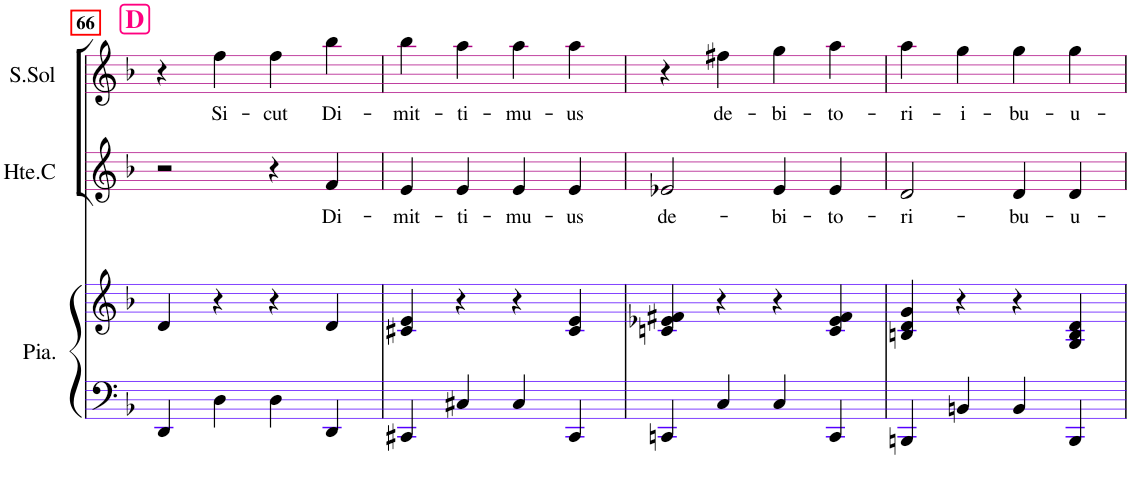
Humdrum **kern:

**kern	**kern	**kern	**text	**kern	**text
*part3	*part3	*part2	*part2	*part1	*part1
*staff4	*staff3	*staff2	*staff2	*staff1	*staff1
*I"Piano	*	*I"Hte-Contre	*	*I"Soprane Sol.	*
*I'Pia.	*	*I'Hte.C	*	*I'S.Sol	*
!!LO:PB:g=z
*clefF4	*clefG2	*clefG2	*	*clefG2	*
*k[b-]	*k[b-]	*k[b-]	*	*k[b-]	*
*M4/4	*M4/4	*M4/4	*	*M4/4	*
!!LO:REH:place=s1:a:B:cj:color=#FF007F:fs=14:t=D
=66	=66	=66	=66	=66	=66
4DD/	4d/	2r	.	4r	.
!	!	!	!	!	!LO:LY:b
4D\	4r	.	.	4ff\	Si-
!	!	!	!	!	!LO:LY:b
4D\	4r	4r	.	4ff\	-cut
!	!	!	!LO:LY:b	!	!LO:LY:b
4DD/	4d/	4f/	Di-	4bb-\	Di-
=67	=67	=67	=67	=67	=67
!	!	!	!LO:LY:b	!	!LO:LY:b
4CC#X/	4c#X/ 4e/	4e/	-mit-	4bb-\	-mit-
!	!	!	!LO:LY:b	!	!LO:LY:b
4C#X/	4r	4e/	-ti-	4aa\	-ti-
!	!	!	!LO:LY:b	!	!LO:LY:b
4C#/	4r	4e/	-mu-	4aa\	-mu-
!	!	!	!LO:LY:b	!	!LO:LY:b
4CC#/	4c#/ 4e/	4e/	-us	4aa\	-us
=68	=68	=68	=68	=68	=68
!	!	!	!LO:LY:b	!	!
4CCn/	4cn/ 4e-X/ 4f#X/	2e-X/	de-	4r	.
!	!	!	!	!	!LO:LY:b
4C/	4r	.	.	4ff#X\	de-
!	!	!	!LO:LY:b	!	!LO:LY:b
4C/	4r	4e-/	-bi-	4gg\	-bi-
!	!	!	!LO:LY:b	!	!LO:LY:b
4CC/	4c/ 4e-/ 4f#/	4e-/	-to-	4aa\	-to-
=69	=69	=69	=69	=69	=69
!	!	!	!LO:LY:b	!	!LO:LY:b
4BBBn/	4Bn/ 4d/ 4g/	2d/	-ri-	4aa\	-ri-
!	!	!	!	!	!LO:LY:b
4BBn/	4r	.	.	4gg\	-i-
!	!	!	!LO:LY:b	!	!LO:LY:b
4BB/	4r	4d/	-bu-	4gg\	-bu-
!	!	!	!LO:LY:b	!	!LO:LY:b
4BBB/	4G/ 4B/ 4d/	4d/	-u-	4gg\	-u-
=	=	=	=	=	=
*-	*-	*-	*-	*-	*-
